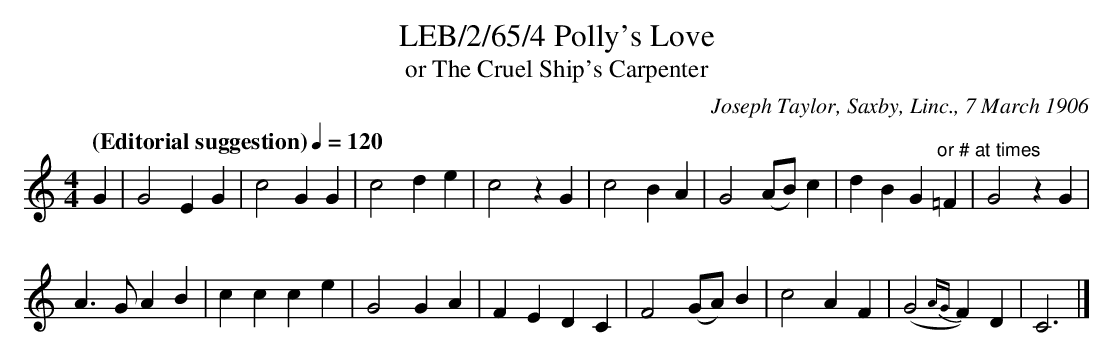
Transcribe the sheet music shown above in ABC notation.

X:1
T:LEB/2/65/4 Polly's Love
T: or The Cruel Ship's Carpenter
C:Joseph Taylor, Saxby, Linc., 7 March 1906
L:1/4
Q:"(Editorial suggestion)" 1/4=120
M:4/4
K:C
G | G2 E G | c2 G G | c2 d e | c2 z G | c2 B A | G2 (A/2B/2) c | d B G "^or # at times"=F | G2 z G |
A3/2 G/2 A B | c c c e | G2 G A | F E D C | F2 (G/2A/2) B | c2 A F | (G2 {AG}F) D | C3 |]
